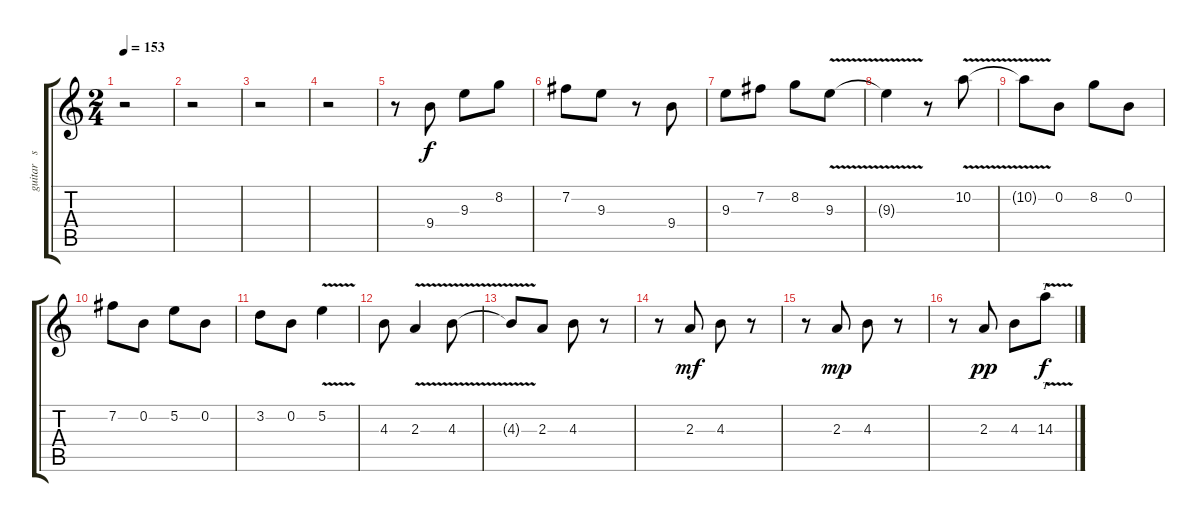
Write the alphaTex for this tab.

\track ("guitar   solo    left" "guitar   s") {instrument overdrivenguitar}
\staff {score tabs}
\tuning (E4 B3 G3 D3 A2 E2) {hide}
\ts (2 4)
\tempo 153
\clef g2
\ks c
r.2{dy f} |
r.2 |
r.2 |
r.2 |
r.8 9.4.8 9.3.8 8.2.8 |
7.2.8 9.3.8 r.8 9.4.8 |
9.3.8 7.2.8 8.2.8 9.3{v}.8 |
9.3{t}.4 r.8 10.2{v}.8 |
10.2{t}.8 0.2.8 8.2.8 0.2.8 |
7.2.8 0.2.8 5.2.8 0.2.8 |
3.2.8 0.2.8 5.2{v}.4 |
4.3.8 2.3{v}.4 4.3{v}.8 |
4.3{t}.8 2.3.8 4.3.8 r.8 |
r.8 2.3.8{dy mf} 4.3.8 r.8 |
r.8 2.3.8{dy mp} 4.3.8 r.8 |
r.8 2.3.8{dy pp} 4.3.8 14.3{v}.8{tt dy f}
